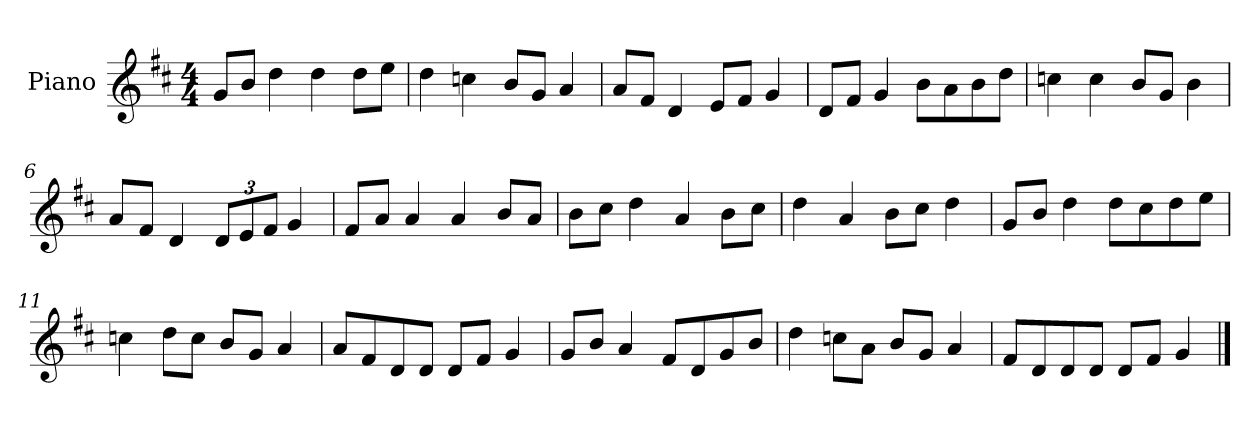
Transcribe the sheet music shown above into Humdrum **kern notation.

**kern
*part1
*staff1
*I"Piano
*I'P-no
*clefG2
*k[f#c#]
*M4/4
*MM90
=1
8g/L
8b/J
4dd\
4dd\
8dd\L
8ee\J
=2
4dd\
4ccn\
8b/L
8g/J
4a/
=3
8a/L
8f#/J
4d/
8e/L
8f#/J
4g/
=4
8d/L
8f#/J
4g/
8b\L
8a\
8b\
8dd\J
=5
4ccn\
4cc\
8b/L
8g/J
4b\
=6
8a/L
8f#/J
4d/
*Xbrackettup
12d/L
12e/
12f#/J
4g/
!!LO:LB:g=z
=7
8f#/L
8a/J
4a/
4a/
8b/L
8a/J
=8
8b\L
8cc#\J
4dd\
4a/
8b\L
8cc#\J
=9
4dd\
4a/
8b\L
8cc#\J
4dd\
=10
8g/L
8b/J
4dd\
8dd\L
8cc#\
8dd\
8ee\J
=11
4ccn\
8dd\L
8cc\J
8b/L
8g/J
4a/
=12
8a/L
8f#/
8d/
8d/J
8d/L
8f#/J
4g/
!!LO:LB:g=z
=13
8g/L
8b/J
4a/
8f#/L
8d/
8g/
8b/J
=14
4dd\
8ccn\L
8a\J
8b/L
8g/J
4a/
=15
8f#/L
8d/
8d/
8d/J
8d/L
8f#/J
4g/
==
*-
